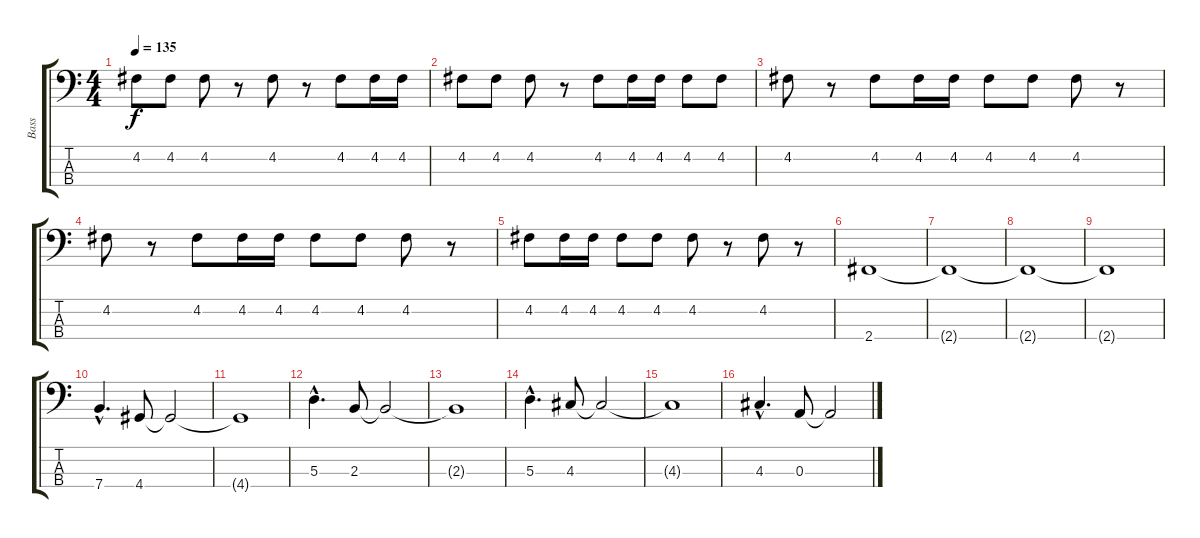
\track ("Bass" "Bass") {instrument electricbassfinger}
\staff {score tabs}
\tuning (G2 D2 A1 E1) {hide}
\ts (4 4)
\tempo 135
\clef f4
\ks c
4.2.8{dy f} 4.2.8 4.2.8 r.8 4.2.8 r.8 4.2.8 4.2.16 4.2.16 |
4.2.8 4.2.8 4.2.8 r.8 4.2.8 4.2.16 4.2.16 4.2.8 4.2.8 |
4.2.8 r.8 4.2.8 4.2.16 4.2.16 4.2.8 4.2.8 4.2.8 r.8 |
4.2.8 r.8 4.2.8 4.2.16 4.2.16 4.2.8 4.2.8 4.2.8 r.8 |
4.2.8 4.2.16 4.2.16 4.2.8 4.2.8 4.2.8 r.8 4.2.8 r.8 |
2.4.1 |
2.4{t}.1 |
2.4{t}.1 |
2.4{t}.1 |
7.4{hac}.4{d} 4.4.8 4.4{t}.2 |
4.4{t}.1 |
5.3{hac}.4{d} 2.3.8 2.3{t}.2 |
2.3{t}.1 |
5.3{hac}.4{d} 4.3.8 4.3{t}.2 |
4.3{t}.1 |
4.3{hac}.4{d} 0.3.8 0.3{t}.2
